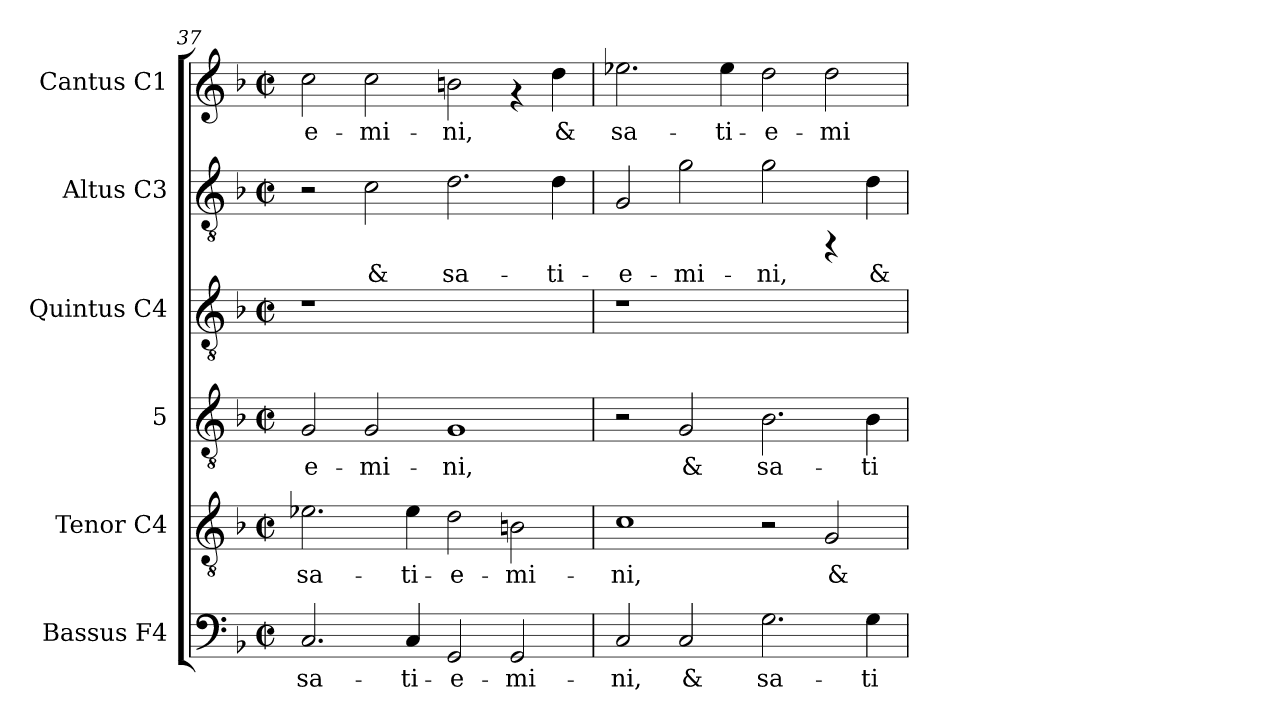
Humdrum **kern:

**kern	**text	**kern	**text	**kern	**text	**kern	**kern	**text	**kern	**text
*part6	*part6	*part5	*part5	*part4	*part4	*part3	*part2	*part2	*part1	*part1
*staff6	*staff6	*staff5	*staff5	*staff4	*staff4	*staff3	*staff2	*staff2	*staff1	*staff1
*I"Bassus  F4	*	*I"Tenor  C4	*	*I"5	*	*I"Quintus  C4	*I"Altus  C3	*	*I"Cantus  C1	*
*I'B	*	*I'T	*	*	*	*	*I'A	*	*I'C	*
!!LO:PB:g=z
*clefF4	*	*clefGv2	*	*clefGv2	*	*clefGv2	*clefGv2	*	*clefG2	*
*k[b-]	*	*k[b-]	*	*k[b-]	*	*k[b-]	*k[b-]	*	*k[b-]	*
*F:	*	*F:	*	*F:	*	*F:	*F:	*	*F:	*
*M2/2	*	*M2/2	*	*M2/2	*	*M2/2	*M2/2	*	*M2/2	*
*met(c|)	*	*met(c|)	*	*met(c|)	*	*met(c|)	*met(c|)	*	*met(c|)	*
=37	=37	=37	=37	=37	=37	=37	=37	=37	=37	=37
!	!LO:LY:b:cj	!	!LO:LY:b:cj	!	!LO:LY:b:cj	!	!	!	!	!LO:LY:b:cj
2.C/	sa-	2.e-X\	sa-	2G/	-e-	1r	2r	.	2cc\	-e-
!	!	!	!	!	!LO:LY:b:cj	!	!	!LO:LY:b:cj	!	!LO:LY:b:cj
.	.	.	.	2G/	-mi-	.	2c\	&	2cc\	-mi-
!	!LO:LY:b:cj	!	!LO:LY:b:cj	!	!	!	!	!	!	!
4C/	-ti-	4e-\	-ti-	.	.	.	.	.	.	.
!	!LO:LY:b:cj	!	!LO:LY:b:cj	!	!LO:LY:b:cj	!	!	!LO:LY:b:cj	!	!LO:LY:b:cj
2GG/	-e-	2d\	-e-	1G	-ni,	1ryy	2.d\	sa-	2bn\	-ni,
!	!LO:LY:b:cj	!	!LO:LY:b:cj	!	!	!	!	!	!	!
2GG/	-mi-	2Bn\	-mi-	.	.	.	.	.	4rf	.
!	!	!	!	!	!	!	!	!LO:LY:b:cj	!	!LO:LY:b:cj
.	.	.	.	.	.	.	4d\	-ti-	4dd\	&
=38	=38	=38	=38	=38	=38	=38	=38	=38	=38	=38
!	!LO:LY:b:cj	!	!LO:LY:b:cj	!	!	!	!	!LO:LY:b:cj	!	!LO:LY:b:cj
2C/	-ni,	1c	-ni,	2r	.	1r	2G/	-e-	2.ee-X\	sa-
!	!LO:LY:b:cj	!	!	!	!LO:LY:b:cj	!	!	!LO:LY:b:cj	!	!
2C/	&	.	.	2G/	&	.	2g\	-mi-	.	.
!	!	!	!	!	!	!	!	!	!	!LO:LY:b:cj
.	.	.	.	.	.	.	.	.	4ee-\	-ti-
!	!LO:LY:b:cj	!	!	!	!LO:LY:b:cj	!	!	!LO:LY:b:cj	!	!LO:LY:b:cj
2.G\	sa-	2r	.	2.B-\	sa-	1ryy	2g\	-ni,	2dd\	-e-
!	!	!	!LO:LY:b:cj	!	!	!	!	!	!	!LO:LY:b:cj
.	.	2G/	&	.	.	.	4rFF	.	2dd\	-mi-
!	!LO:LY:b:cj	!	!	!	!LO:LY:b:cj	!	!	!LO:LY:b:cj	!	!
4G\	-ti-	.	.	4B-\	-ti-	.	4d\	&	.	.
=	=	=	=	=	=	=	=	=	=	=
*-	*-	*-	*-	*-	*-	*-	*-	*-	*-	*-
